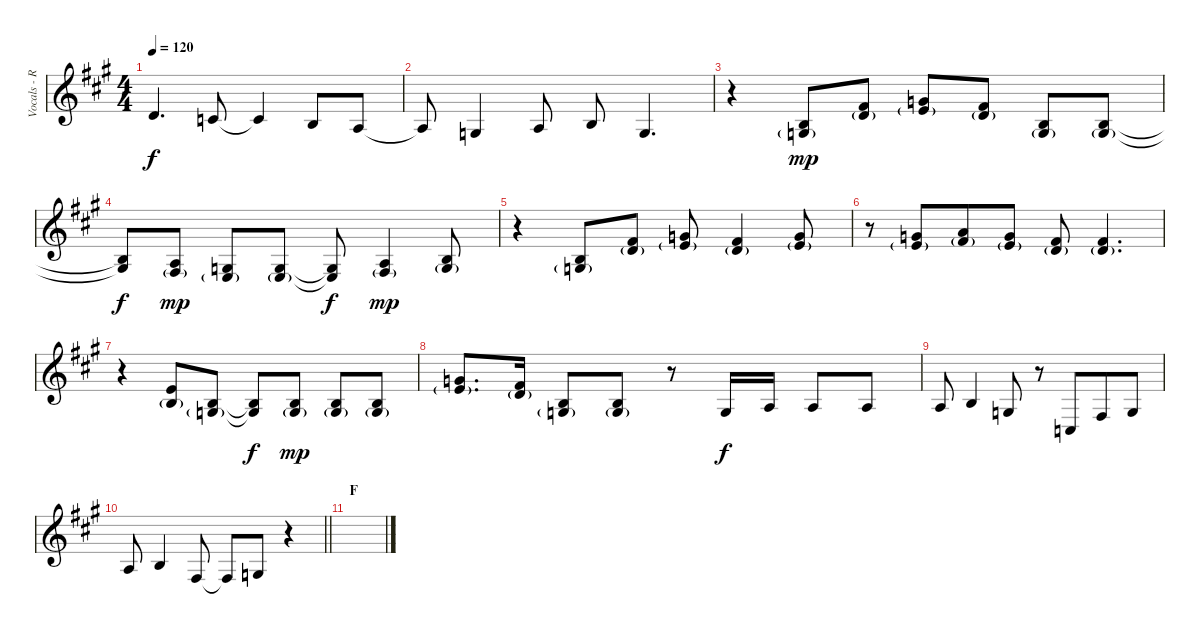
\track ("Vocals - Ruki" "Vocals - R") {instrument lead6voice}
\staff {score}
\tuning (D4 A3 F3 C3 G2 D2) {hide}
\ts (4 4)
\tempo 120
\clef g2
\ks a
0.1.4{d dy f} 3.2.8 3.2{t}.4 2.2.8 0.2.8 |
0.2{t}.8 2.3.4 0.2.8 2.2.8 2.3.4{d} |
r.4 (2.2 2.3{g}).8{dy mp} (4.1 5.2{g}).8 (5.1 7.2{g}).8 (4.1 5.2{g}).8 (2.2 2.3{g}).8 (2.2 2.3{g}).8 |
(2.2{t} 2.3{t}).8{dy f} (0.2 1.3{g}).8{dy mp} (2.3 4.4{g}).8 (2.3 4.4{g}).8 (2.3{t} 4.4{t}).8{dy f} (0.2 1.3{g}).4{dy mp} (2.2 2.3{g}).8 |
r.4 (2.2 2.3{g}).8 (4.1 5.2{g}).8 (5.1 7.2{g}).8 (4.1 5.2{g}).4 (5.1 7.2{g}).8 |
r.8 (5.1 7.2{g}).8{beam merge} (7.1 9.2{g}).8 (5.1 7.2{g}).8 (4.1 5.2{g}).8 (4.1 5.2{g}).4{d} |
r.4 (2.1 2.2{g}).8 (2.2 2.3{g}).8 (2.2{t} 2.3{t}).8{dy f} (2.2 2.3{g}).8{dy mp} (2.2 2.3{g}).8 (2.2 2.3{g}).8 |
(5.1 7.2{g}).8{d} (4.1 5.2{g}).16 (2.2 2.3{g}).8 (2.2 2.3{g}).8 r.8 2.3.16{dy f} 0.2.16 0.2.8 0.2.8 |
0.2.8 2.2.4 2.3.8 r.8 0.4.8{beam merge} 1.3.8 2.3.8 |
\barLineRight lightlight
0.2.8 2.2.4 1.3.8 1.3{t}.8 2.3.8 r.4 |
\section ("" "F")
